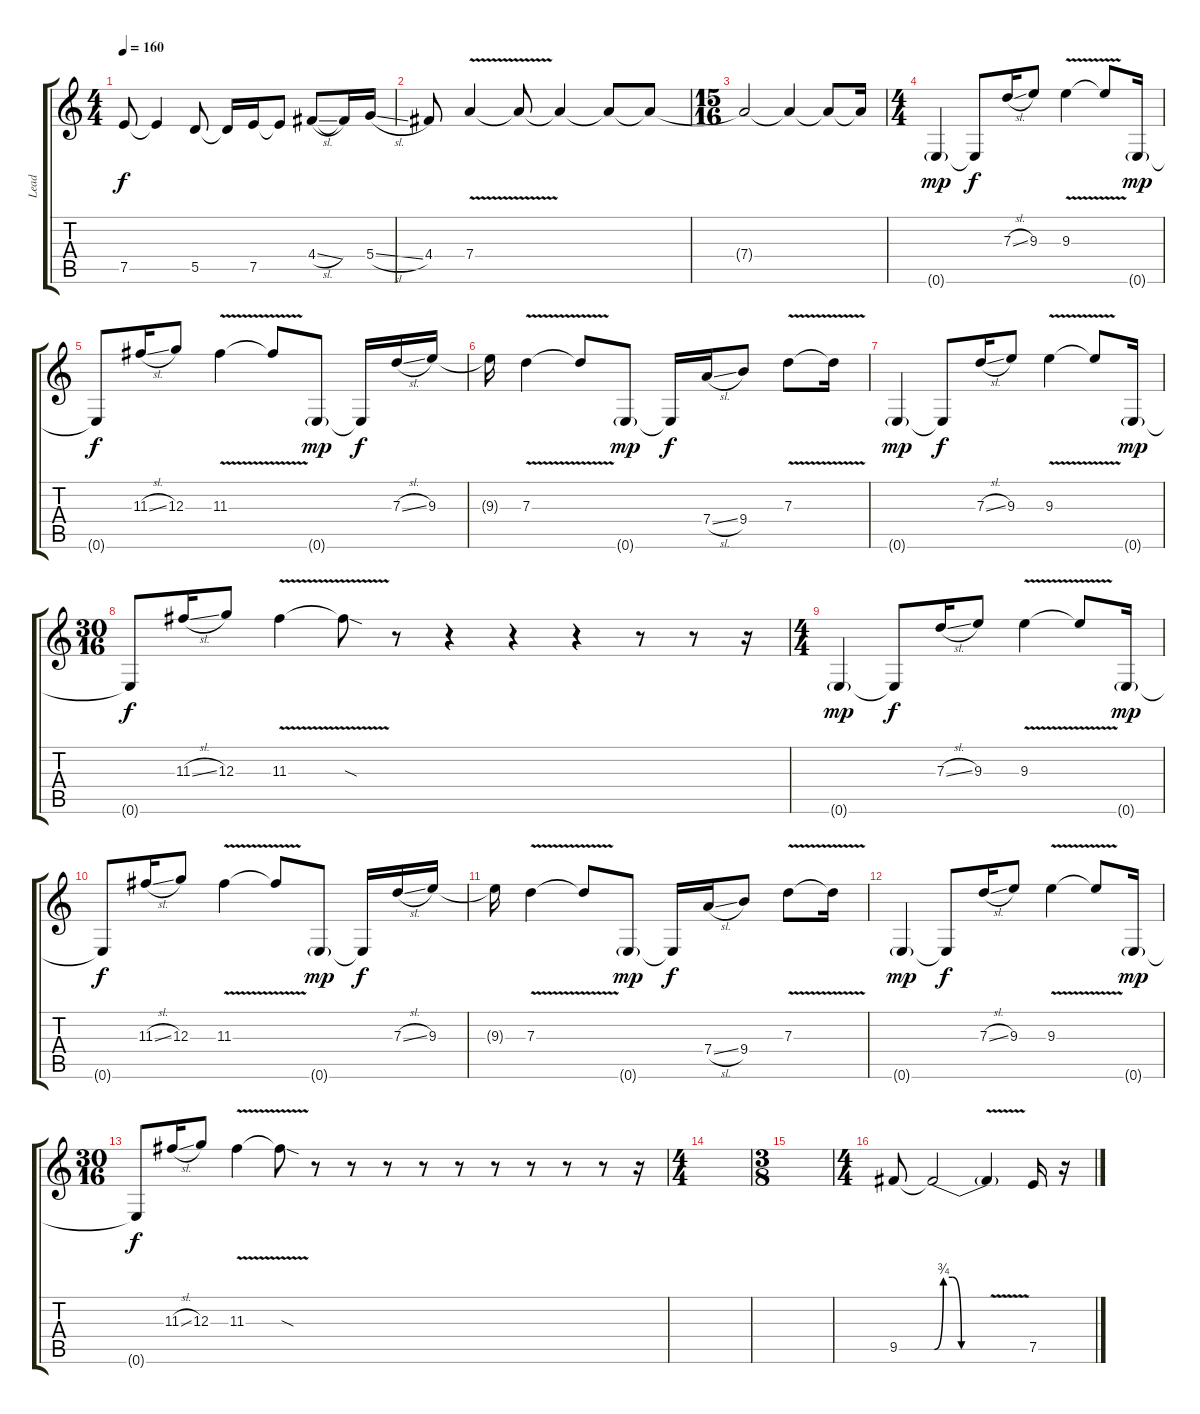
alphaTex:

\track ("Lead" "Lead") {instrument distortionguitar}
\staff {score tabs}
\tuning (E4 B3 G3 D3 A2 E2) {hide}
\ts (4 4)
\tempo 160
\clef g2
\ks c
7.5{t}.8{dy f} 7.5{t}.4 5.5.8 5.5{t}.16 7.5.16 7.5{t}.8 4.4{sl}.8 4.4{t}.16 5.4{sl}.16 |
4.4.8 7.4{v}.4 7.4{t}.8 7.4{t}.4 7.4{t}.8 7.4{t}.8 |
\ts (15 16)
7.4{t}.2 7.4{t}.4 7.4{t}.8 7.4{t}.16 |
\ts (4 4)
0.6{g}.4{dy mp} 0.6{t}.8{dy f} 7.3{sl}.16 9.3.8 9.3{v}.4 9.3{t}.8 0.6{g}.16{dy mp} |
0.6{t}.8{dy f} 11.3{sl}.16 12.3.8 11.3{v}.4 11.3{v t}.8 0.6{g}.8{dy mp} 0.6{t}.16{dy f} 7.3{sl}.16 9.3.16 |
9.3{t}.16 7.3{v}.4 7.3{v t}.8 0.6{g}.8{dy mp} 0.6{t}.16{dy f} 7.4{sl}.16 9.4.8 7.3{v}.8 7.3{t}.16 |
0.6{g}.4{dy mp} 0.6{t}.8{dy f} 7.3{sl}.16 9.3.8 9.3{v}.4 9.3{t}.8 0.6{g}.16{dy mp} |
\ts (30 16)
0.6{t}.8{dy f} 11.3{sl}.16 12.3.8 11.3{v}.4 11.3{sod t}.8 r.8 r.4 r.4 r.4 r.8 r.8 r.16 |
\ts (4 4)
0.6{g}.4{dy mp} 0.6{t}.8{dy f} 7.3{sl}.16 9.3.8 9.3{v}.4 9.3{t}.8 0.6{g}.16{dy mp} |
0.6{t}.8{dy f} 11.3{sl}.16 12.3.8 11.3{v}.4 11.3{v t}.8 0.6{g}.8{dy mp} 0.6{t}.16{dy f} 7.3{sl}.16 9.3.16 |
9.3{t}.16 7.3{v}.4 7.3{v t}.8 0.6{g}.8{dy mp} 0.6{t}.16{dy f} 7.4{sl}.16 9.4.8 7.3{v}.8 7.3{t}.16 |
0.6{g}.4{dy mp} 0.6{t}.8{dy f} 7.3{sl}.16 9.3.8 9.3{v}.4 9.3{t}.8 0.6{g}.16{dy mp} |
\ts (30 16)
0.6{t}.8{dy f} 11.3{sl}.16 12.3.8 11.3{v}.4 11.3{sod t}.8 r.8 r.8 r.8 r.8 r.8 r.8 r.8 r.8 r.8 r.16 |
\ts (4 4)
|
\ts (3 8)
|
\ts (4 4)
9.5.8 9.5{be (custom 0 0 10 3 20 3 30 0 60 0) t}.2 9.5{v t}.4 7.5.16 r.16
